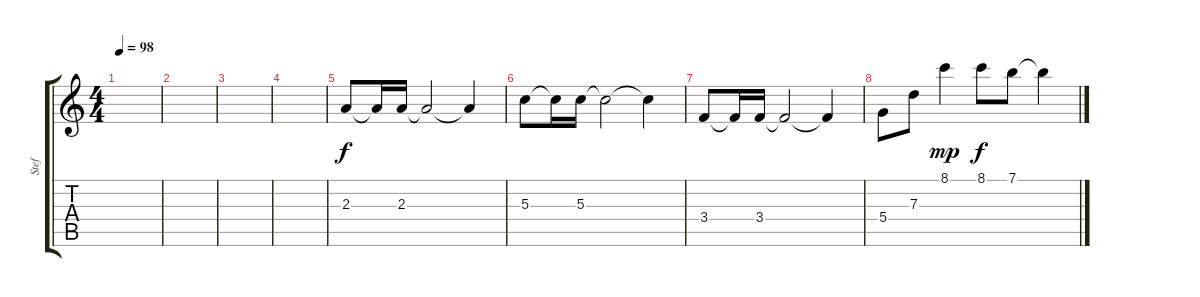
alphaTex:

\track ("Stef" "Stef") {instrument distortionguitar}
\staff {score tabs}
\tuning (E4 B3 G3 D3 A2 D2) {hide}
\ts (4 4)
\tempo 98
\clef g2
\ks c
|
|
|
|
2.3.8{volume 10} 2.3{t}.16 2.3.16 2.3{t}.2{volume 7} 2.3{t}.4 |
5.3.8{volume 10} 5.3{t}.16 5.3.16 5.3{t}.2{volume 7} 5.3{t}.4 |
3.4.8{volume 10} 3.4{t}.16 3.4.16 3.4{t}.2{volume 7} 3.4{t}.4 |
5.4.8{volume 10} 7.3.8 8.1.4{dy mp} 8.1.8{dy f} 7.1.8 7.1{t}.4
